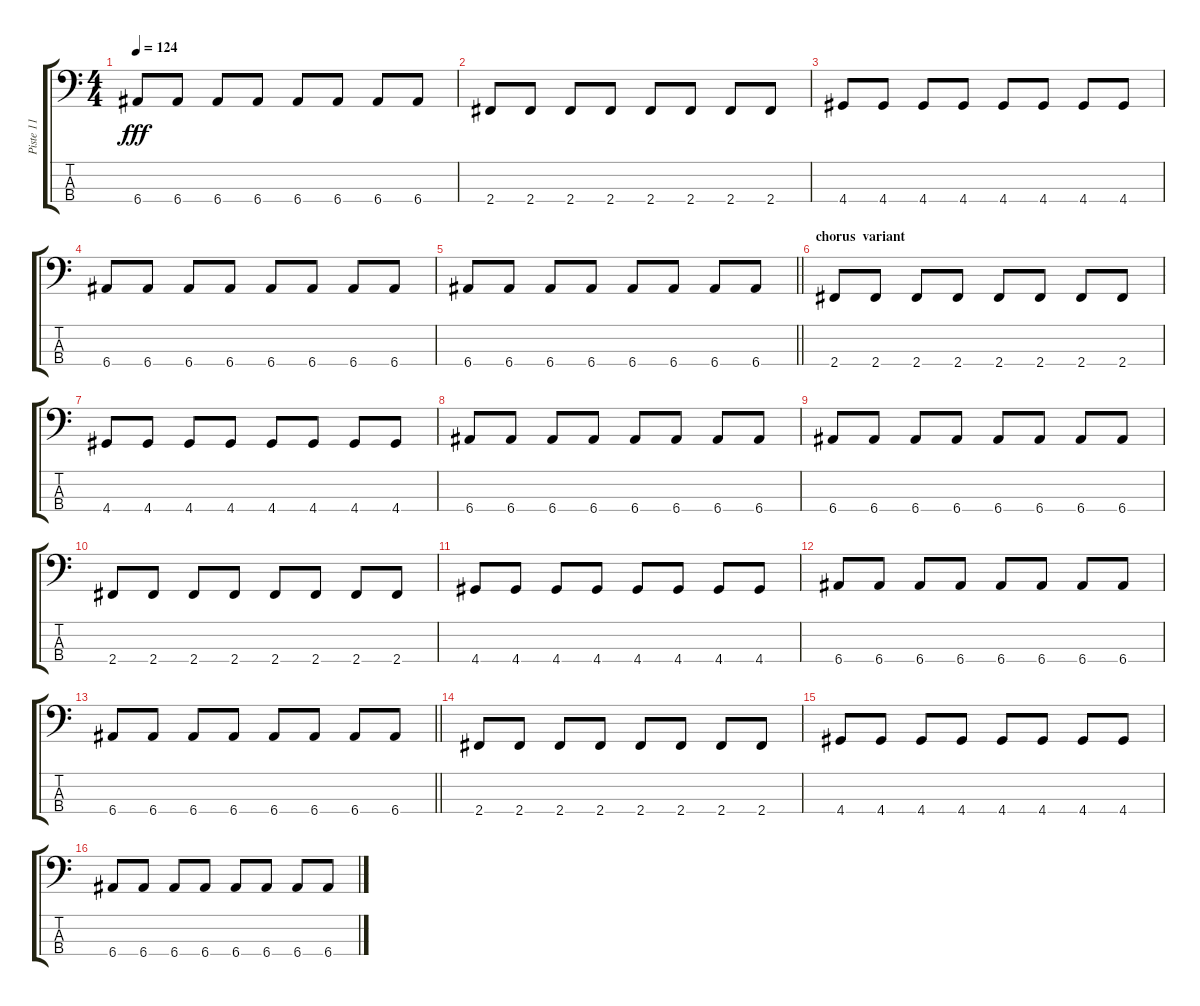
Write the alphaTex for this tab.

\track ("Piste 11" "Piste 11") {instrument electricbassfinger}
\staff {score tabs}
\tuning (G2 D2 A1 E1) {hide}
\ts (4 4)
\tempo 124
\clef f4
\ks c
6.4.8{dy fff} 6.4.8 6.4.8 6.4.8 6.4.8 6.4.8 6.4.8 6.4.8 |
2.4.8 2.4.8 2.4.8 2.4.8 2.4.8 2.4.8 2.4.8 2.4.8 |
4.4.8 4.4.8 4.4.8 4.4.8 4.4.8 4.4.8 4.4.8 4.4.8 |
6.4.8 6.4.8 6.4.8 6.4.8 6.4.8 6.4.8 6.4.8 6.4.8 |
\barLineRight lightlight
6.4.8 6.4.8 6.4.8 6.4.8 6.4.8 6.4.8 6.4.8 6.4.8 |
\section ("" "chorus  variant")
2.4.8 2.4.8 2.4.8 2.4.8 2.4.8 2.4.8 2.4.8 2.4.8 |
4.4.8 4.4.8 4.4.8 4.4.8 4.4.8 4.4.8 4.4.8 4.4.8 |
6.4.8 6.4.8 6.4.8 6.4.8 6.4.8 6.4.8 6.4.8 6.4.8 |
6.4.8 6.4.8 6.4.8 6.4.8 6.4.8 6.4.8 6.4.8 6.4.8 |
2.4.8 2.4.8 2.4.8 2.4.8 2.4.8 2.4.8 2.4.8 2.4.8 |
4.4.8 4.4.8 4.4.8 4.4.8 4.4.8 4.4.8 4.4.8 4.4.8 |
6.4.8 6.4.8 6.4.8 6.4.8 6.4.8 6.4.8 6.4.8 6.4.8 |
\barLineRight lightlight
6.4.8 6.4.8 6.4.8 6.4.8 6.4.8 6.4.8 6.4.8 6.4.8 |
2.4.8 2.4.8 2.4.8 2.4.8 2.4.8 2.4.8 2.4.8 2.4.8 |
4.4.8 4.4.8 4.4.8 4.4.8 4.4.8 4.4.8 4.4.8 4.4.8 |
6.4.8 6.4.8 6.4.8 6.4.8 6.4.8 6.4.8 6.4.8 6.4.8
